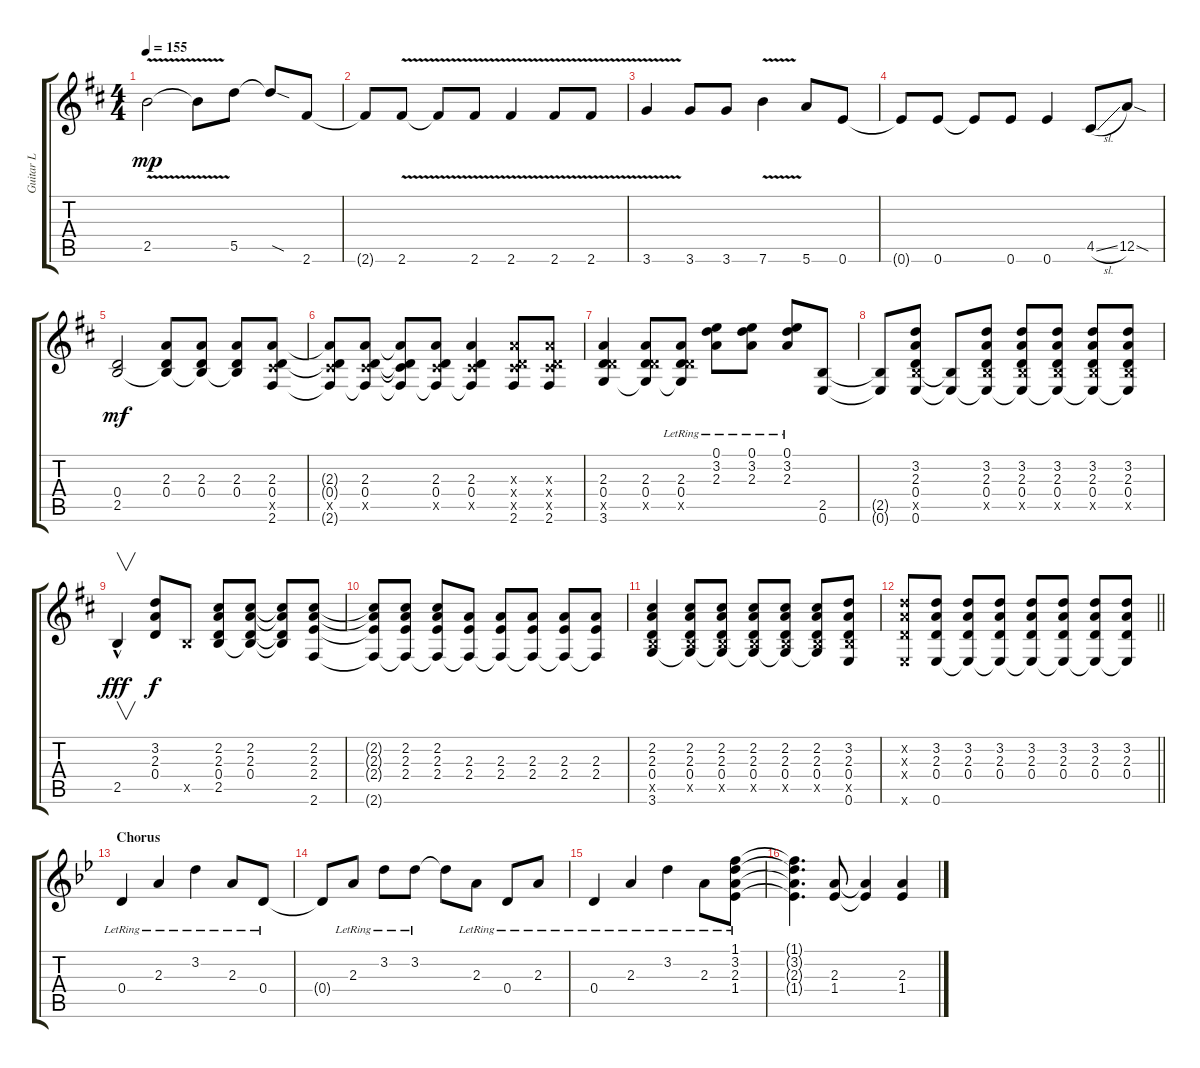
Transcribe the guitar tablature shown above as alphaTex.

\track ("Guitar L" "Guitar L") {instrument distortionguitar}
\staff {score tabs}
\tuning (E4 B3 G3 D3 A2 E2) {hide}
\ts (4 4)
\tempo 155
\clef g2
\ks d
2.5{v}.2{ot 8vb dy mp} 2.5{v t}.8{ot 8vb} 5.5.8{ot 8vb} 5.5{sod t}.8{ot 8vb} 2.6.8{ot 8vb} |
2.6{t}.8{ot 8vb} 2.6{v}.8{ot 8vb} 2.6{v t}.8{ot 8vb} 2.6{v}.8{ot 8vb} 2.6{v}.4{ot 8vb} 2.6{v}.8{ot 8vb} 2.6{v}.8{ot 8vb} |
3.6{v}.4{ot 8vb} 3.6.8{ot 8vb} 3.6.8{ot 8vb} 7.6{v}.4{ot 8vb} 5.6.8{ot 8vb} 0.6.8{ot 8vb} |
0.6{t}.8{ot 8vb} 0.6.8{ot 8vb} 0.6{t}.8{ot 8vb} 0.6.8{ot 8vb} 0.6.4{ot 8vb} 4.5{sl}.8 12.5{sod}.8 |
(0.4 2.5).2{dy mf} (2.3 0.4 2.5{t}).8 (2.3 0.4 2.5{t}).8 (2.3 0.4 2.5{t}).8 (2.3 0.4 4.5{x} 2.6).8 |
(2.3{t} 0.4{t} 4.5{x} 2.6{t}).8 (2.3 0.4 4.5{x} 2.6{t}).8 (2.3{t} 0.4{t} 4.5{t} 2.6{t}).8 (2.3 0.4 4.5{x} 2.6{t}).8 (2.3 0.4 4.5{x} 2.6{t}).4 (2.3{x} 0.4{x} 4.5{x} 2.6).8 (2.3{x} 0.4{x} 4.5{x} 2.6).8 |
(2.3 0.4 5.5{x} 3.6).4 (2.3 0.4 5.5{x} 3.6{t}).8 (2.3{lr} 0.4{lr} 5.5{x} 3.6{t}).8 (0.1{lr} 3.2{lr} 2.3{lr}).8 (0.1{lr} 3.2{lr} 2.3{lr}).8 (0.1{lr} 3.2{lr} 2.3{lr}).8 (2.5 0.6).8 |
(2.5{t} 0.6{t}).8 (3.2 2.3 0.4 2.5{x} 0.6).8 (2.5{t} 0.6{t}).8 (3.2 2.3 0.4 2.5{x} 0.6{t}).8 (3.2 2.3 0.4 2.5{x} 0.6{t}).8 (3.2 2.3 0.4 2.5{x} 0.6{t}).8 (3.2 2.3 0.4 2.5{x} 0.6{t}).8 (3.2 2.3 0.4 2.5{x} 0.6{t}).8 |
2.5{hac}.4{v dy fff} (3.2 2.3 0.4).8{dy f} 2.5{x}.8 (2.2 2.3 0.4 2.5).8 (2.2 2.3 0.4 2.5{t}).8 (2.2{t} 2.3{t} 0.4{t} 2.5{t}).8 (2.2 2.3 2.4 2.6).8 |
(2.2{t} 2.3{t} 2.4{t} 2.6{t}).8 (2.2 2.3 2.4 2.6{t}).8 (2.2 2.3 2.4 2.6{t}).8 (2.3 2.4 2.6{t}).8 (2.3 2.4 2.6{t}).8 (2.3 2.4 2.6{t}).8 (2.3 2.4 2.6{t}).8 (2.3 2.4 2.6{t}).8 |
(2.2 2.3 0.4 2.5{x} 3.6).4 (2.2 2.3 0.4 2.5{x} 3.6{t}).8 (2.2 2.3 0.4 2.5{x} 3.6{t}).8 (2.2 2.3 0.4 2.5{x} 3.6{t}).8 (2.2 2.3 0.4 2.5{x} 3.6{t}).8 (2.2 2.3 0.4 2.5{x} 3.6{t}).8 (3.2 2.3 0.4 2.5{x} 0.6).8 |
\barLineRight lightlight
(3.2{x} 2.3{x} 0.4{x} 0.6{x}).8 (3.2 2.3 0.4 0.6).8 (3.2 2.3 0.4 0.6{t}).8 (3.2 2.3 0.4 0.6{t}).8 (3.2 2.3 0.4 0.6{t}).8 (3.2 2.3 0.4 0.6{t}).8 (3.2 2.3 0.4 0.6{t}).8 (3.2 2.3 0.4 0.6{t}).8 |
\section ("" "Chorus")
\ks bb
0.4{lr}.4 2.3{lr}.4 3.2{lr}.4 2.3{lr}.8 0.4{lr}.8 |
0.4{t}.8 2.3{lr}.8 3.2{lr}.8 3.2{lr}.8 3.2{t}.8 2.3{lr}.8 0.4{lr}.8 2.3{lr}.8 |
0.4{lr}.4 2.3{lr}.4 3.2{lr}.4 2.3{lr}.8 (1.1{lr} 3.2{lr} 2.3{lr} 1.4{lr}).8 |
(1.1{t} 3.2{t} 2.3{t} 1.4{t}).4{d} (2.3 1.4).8 (2.3{t} 1.4{t}).4 (2.3 1.4).4
